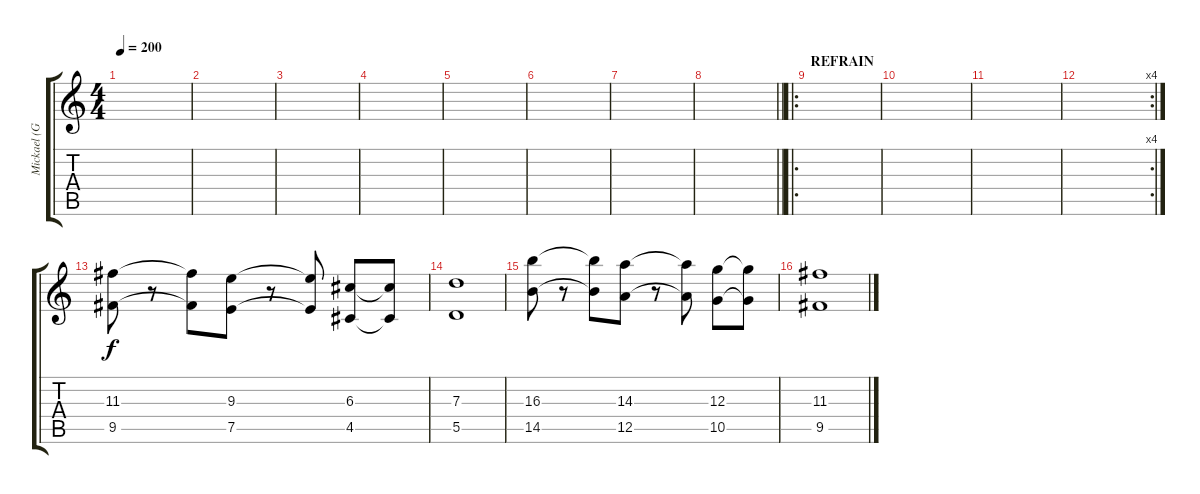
\track ("Mickael (Guitare_01)" "Mickael (G") {instrument overdrivenguitar}
\staff {score tabs}
\tuning (E4 B3 G3 D3 A2 E2) {hide}
\ts (4 4)
\tempo 200
\clef g2
\ks c
|
|
|
|
|
|
|
\barLineRight lightlight
|
\ro
\section ("" "REFRAIN")
|
|
|
\rc 4
|
(11.3 9.5).8 r.8 (11.3{t} 9.5{t}).8 (9.3 7.5).8 r.8 (9.3{t} 7.5{t}).8 (6.3 4.5).8 (6.3{t} 4.5{t}).8 |
(7.3 5.5).1 |
(16.3 14.5).8 r.8 (16.3{t} 14.5{t}).8 (14.3 12.5).8 r.8 (14.3{t} 12.5{t}).8 (12.3 10.5).8 (12.3{t} 10.5{t}).8 |
(11.3 9.5).1
